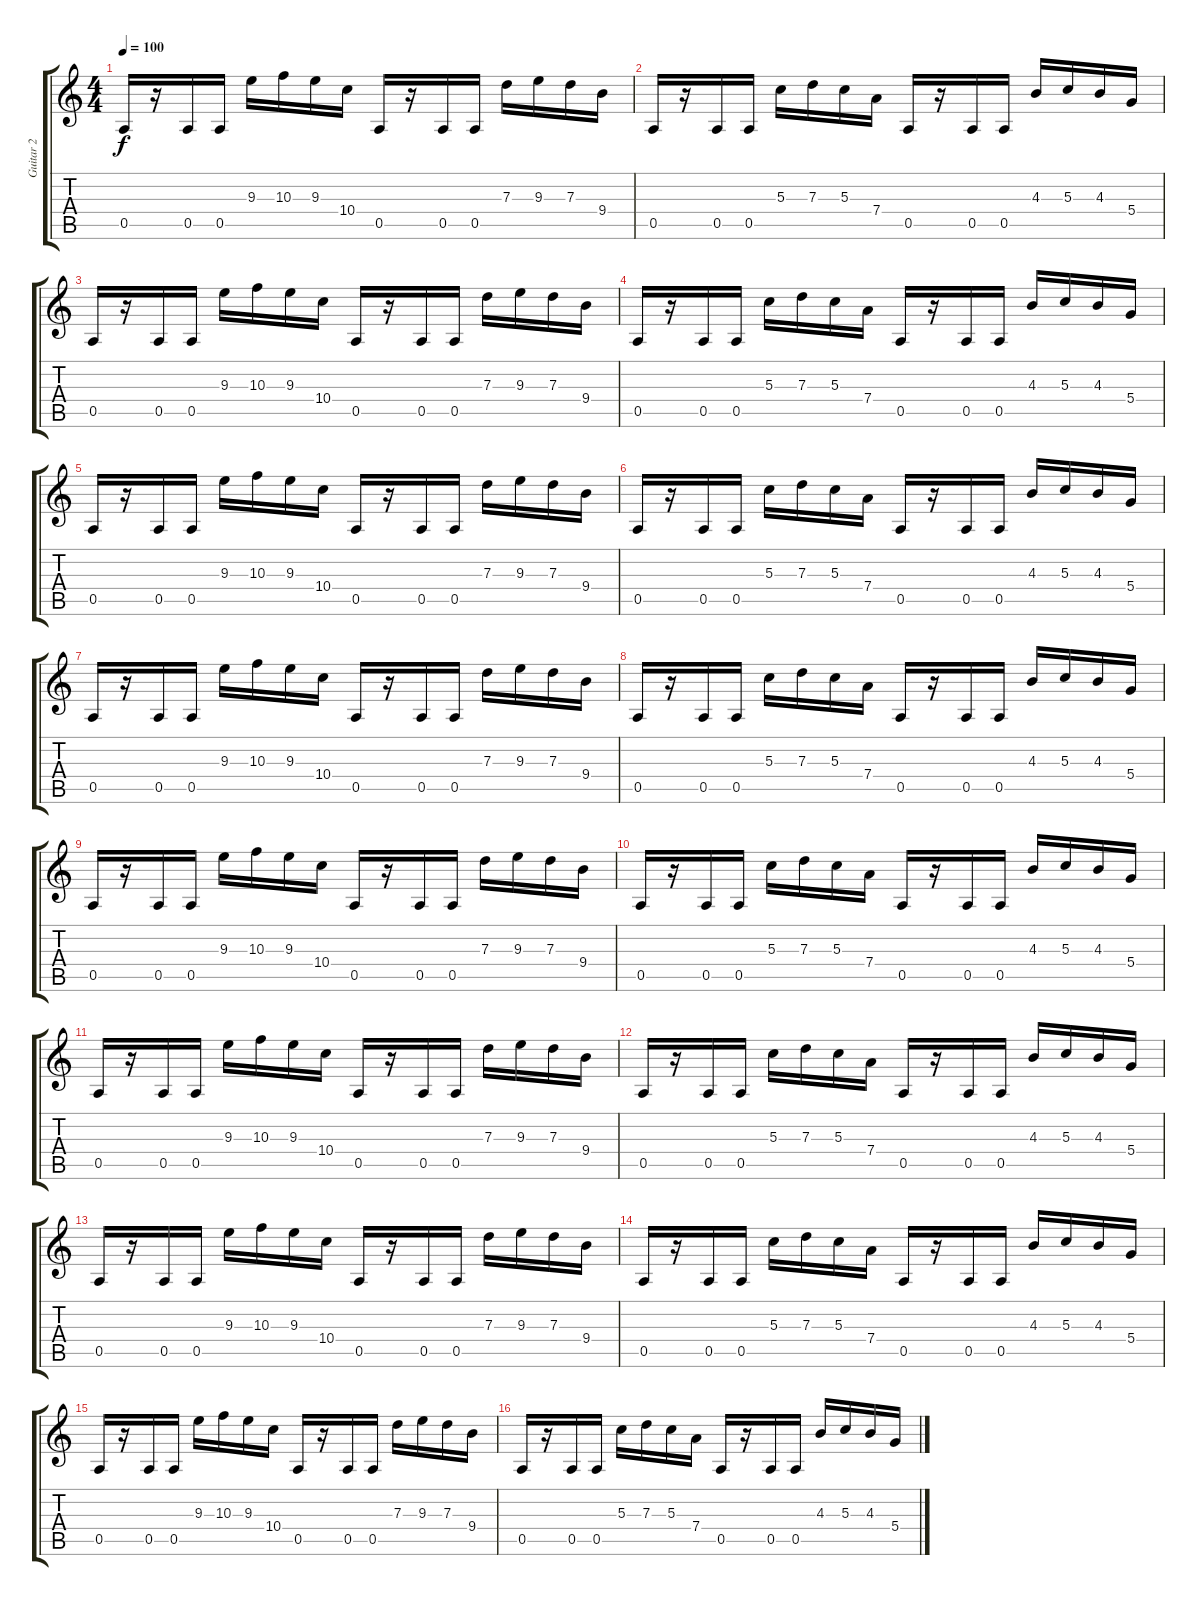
\track ("Guitar 2" "Guitar 2") {instrument distortionguitar}
\staff {score tabs}
\tuning (E4 B3 G3 D3 A2 E2) {hide}
\ts (4 4)
\tempo 100
\clef g2
\ks c
0.5.16{dy f instrument electricguitarclean} r.16 0.5.16 0.5.16 9.3.16 10.3.16 9.3.16 10.4.16 0.5.16 r.16 0.5.16 0.5.16 7.3.16 9.3.16 7.3.16 9.4.16 |
0.5.16 r.16 0.5.16 0.5.16 5.3.16 7.3.16 5.3.16 7.4.16 0.5.16 r.16 0.5.16 0.5.16 4.3.16 5.3.16 4.3.16 5.4.16 |
0.5.16 r.16 0.5.16 0.5.16 9.3.16 10.3.16 9.3.16 10.4.16 0.5.16 r.16 0.5.16 0.5.16 7.3.16 9.3.16 7.3.16 9.4.16 |
0.5.16 r.16 0.5.16 0.5.16 5.3.16 7.3.16 5.3.16 7.4.16 0.5.16 r.16 0.5.16 0.5.16 4.3.16 5.3.16 4.3.16 5.4.16 |
0.5.16 r.16 0.5.16 0.5.16 9.3.16 10.3.16 9.3.16 10.4.16 0.5.16 r.16 0.5.16 0.5.16 7.3.16 9.3.16 7.3.16 9.4.16 |
0.5.16 r.16 0.5.16 0.5.16 5.3.16 7.3.16 5.3.16 7.4.16 0.5.16 r.16 0.5.16 0.5.16 4.3.16 5.3.16 4.3.16 5.4.16 |
0.5.16 r.16 0.5.16 0.5.16 9.3.16 10.3.16 9.3.16 10.4.16 0.5.16 r.16 0.5.16 0.5.16 7.3.16 9.3.16 7.3.16 9.4.16 |
0.5.16 r.16 0.5.16 0.5.16 5.3.16 7.3.16 5.3.16 7.4.16 0.5.16 r.16 0.5.16 0.5.16 4.3.16 5.3.16 4.3.16 5.4.16 |
0.5.16 r.16 0.5.16 0.5.16 9.3.16 10.3.16 9.3.16 10.4.16 0.5.16 r.16 0.5.16 0.5.16 7.3.16 9.3.16 7.3.16 9.4.16 |
0.5.16 r.16 0.5.16 0.5.16 5.3.16 7.3.16 5.3.16 7.4.16 0.5.16 r.16 0.5.16 0.5.16 4.3.16 5.3.16 4.3.16 5.4.16 |
0.5.16 r.16 0.5.16 0.5.16 9.3.16 10.3.16 9.3.16 10.4.16 0.5.16 r.16 0.5.16 0.5.16 7.3.16 9.3.16 7.3.16 9.4.16 |
0.5.16 r.16 0.5.16 0.5.16 5.3.16 7.3.16 5.3.16 7.4.16 0.5.16 r.16 0.5.16 0.5.16 4.3.16 5.3.16 4.3.16 5.4.16 |
0.5.16 r.16 0.5.16 0.5.16 9.3.16 10.3.16 9.3.16 10.4.16 0.5.16 r.16 0.5.16 0.5.16 7.3.16 9.3.16 7.3.16 9.4.16 |
0.5.16 r.16 0.5.16 0.5.16 5.3.16 7.3.16 5.3.16 7.4.16 0.5.16 r.16 0.5.16 0.5.16 4.3.16 5.3.16 4.3.16 5.4.16 |
0.5.16 r.16 0.5.16 0.5.16 9.3.16 10.3.16 9.3.16 10.4.16 0.5.16 r.16 0.5.16 0.5.16 7.3.16 9.3.16 7.3.16 9.4.16 |
0.5.16 r.16 0.5.16 0.5.16 5.3.16 7.3.16 5.3.16 7.4.16 0.5.16 r.16 0.5.16 0.5.16 4.3.16 5.3.16 4.3.16 5.4.16
